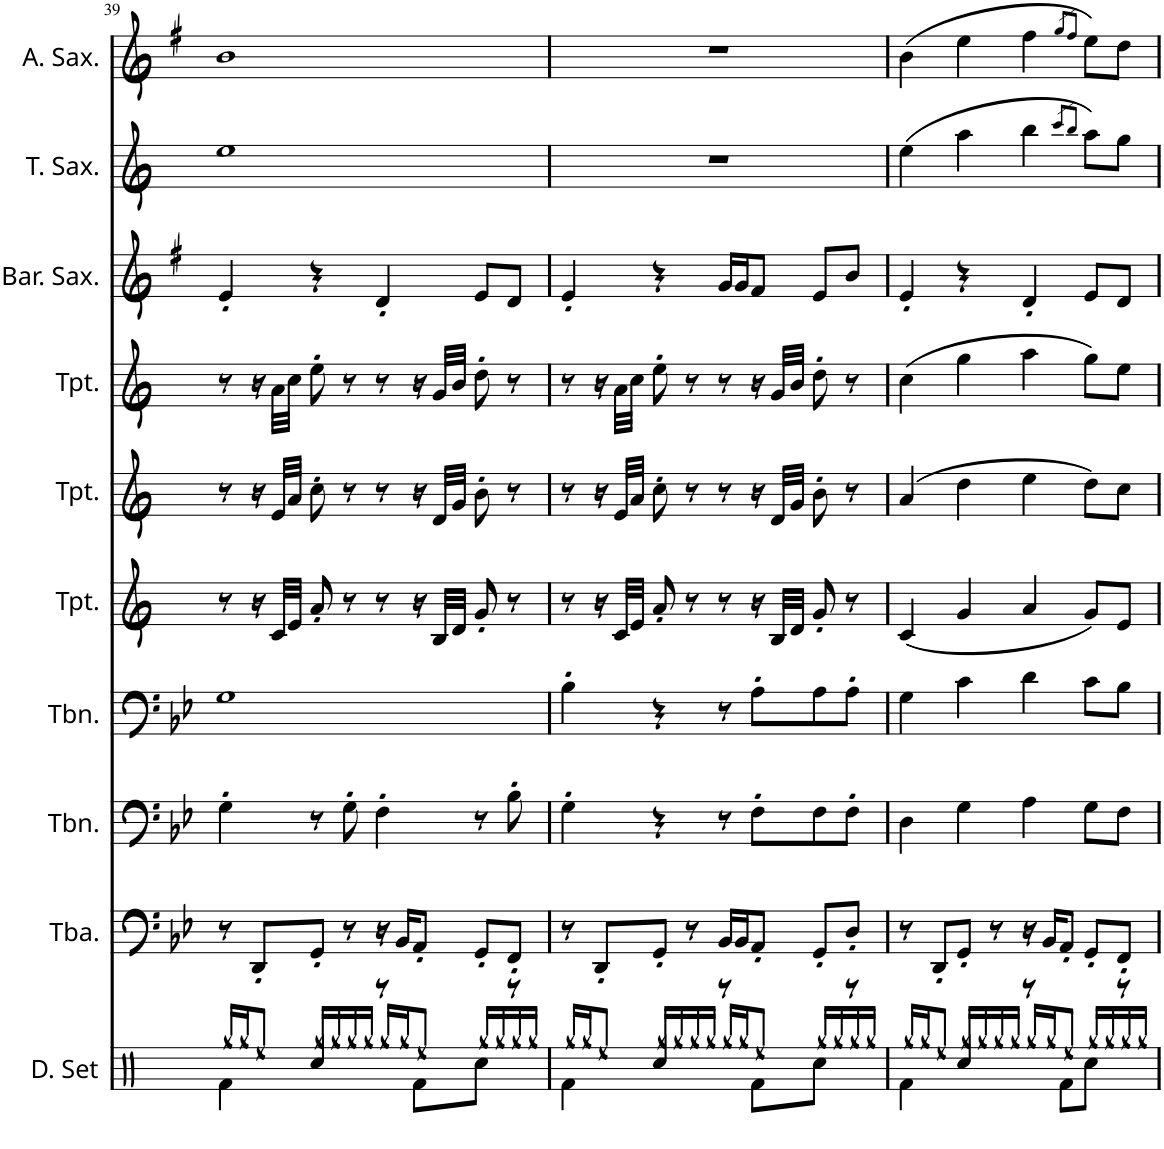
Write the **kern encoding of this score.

**kern	**kern	**kern	**kern	**kern	**kern	**kern	**kern	**kern	**kern
*part10	*part9	*part8	*part7	*part6	*part5	*part4	*part3	*part2	*part1
*staff10	*staff9	*staff8	*staff7	*staff6	*staff5	*staff4	*staff3	*staff2	*staff1
*I"Drumset	*I"Tuba	*I"Trombone	*I"Trombone	*I"Trumpet	*I"Trumpet	*I"Trumpet	*I"Baritone Saxophone	*I"Tenor Saxophone	*I"Alto Saxophone
*I'D. Set	*I'Tba.	*I'Tbn.	*I'Tbn.	*I'Tpt.	*I'Tpt.	*I'Tpt.	*I'Bar. Sax.	*I'T. Sax.	*I'A. Sax.
!!LO:PB:g=z
*clefX	*clefF4	*clefF4	*clefF4	*clefG2	*clefG2	*clefG2	*clefG2	*clefG2	*clefG2
*	*	*	*	*Trd1c2	*Trd1c2	*Trd1c2	*Trd12c21	*Trd8c14	*Trd5c9
*k[]	*k[b-e-]	*k[b-e-]	*k[b-e-]	*k[]	*k[]	*k[]	*k[f#]	*k[]	*k[f#]
*M4/4	*M4/4	*M4/4	*M4/4	*M4/4	*M4/4	*M4/4	*M4/4	*M4/4	*M4/4
=39	=39	=39	=39	=39	=39	=39	=39	=39	=39
*^	*	*	*	*	*	*	*	*	*
4Rf\	16Rgg/LL	8r	4G'\	1G	8r	8r	8r	4e'/	1ee	1b
.	16Rgg/J	.	.	.	.	.	.	.	.	.
.	8Ree/J	8DD'/L	.	.	16r	16r	16r	.	.	.
.	.	.	.	.	32c/LLL	32e/LLL	32a\LLL	.	.	.
.	.	.	.	.	32e/JJJ	32a/JJJ	32cc\JJJ	.	.	.
4Rcc/	16Rgg/LL	8GG'/J	8r	.	8a'/	8cc'\	8ee'\	4r	.	.
.	16Rgg/	.	.	.	.	.	.	.	.	.
.	16Rgg/	8r	8G'\	.	8r	8r	8r	.	.	.
.	16Rgg/JJ	.	.	.	.	.	.	.	.	.
8r	16Rgg/LL	16r	4F'\	.	8r	8r	8r	4d'/	.	.
.	16Rgg/J	16BB-/KL	.	.	.	.	.	.	.	.
8Rf\L	8Ree/J	8AA'/J	.	.	16r	16r	16r	.	.	.
.	.	.	.	.	32B/LLL	32d/LLL	32g/LLL	.	.	.
.	.	.	.	.	32d/JJJ	32g/JJJ	32b/JJJ	.	.	.
8Rcc\J	16Rgg/LL	8GG'/L	8r	.	8g'/	8b'\	8dd'\	8e/L	.	.
.	16Rgg/	.	.	.	.	.	.	.	.	.
8r	16Rgg/	8FF'/J	8B-'\	.	8r	8r	8r	8d/J	.	.
.	16Rgg/JJ	.	.	.	.	.	.	.	.	.
=40	=40	=40	=40	=40	=40	=40	=40	=40	=40	=40
4Rf\	16Rgg/LL	8r	4G'\	4B-'\	8r	8r	8r	4e'/	1r	1r
.	16Rgg/J	.	.	.	.	.	.	.	.	.
.	8Ree/J	8DD'/L	.	.	16r	16r	16r	.	.	.
.	.	.	.	.	32c/LLL	32e/LLL	32a\LLL	.	.	.
.	.	.	.	.	32e/JJJ	32a/JJJ	32cc\JJJ	.	.	.
4Rcc/	16Rgg/LL	8GG'/J	4r	4r	8a'/	8cc'\	8ee'\	4r	.	.
.	16Rgg/	.	.	.	.	.	.	.	.	.
.	16Rgg/	8r	.	.	8r	8r	8r	.	.	.
.	16Rgg/JJ	.	.	.	.	.	.	.	.	.
8r	16Rgg/LL	16BB-/LL	8r	8r	8r	8r	8r	16g/LL	.	.
.	16Rgg/J	16BB-/J	.	.	.	.	.	16g/J	.	.
8Rf\L	8Ree/J	8AA'/J	8F'\L	8A'\L	16r	16r	16r	8f#/J	.	.
.	.	.	.	.	32B/LLL	32d/LLL	32g/LLL	.	.	.
.	.	.	.	.	32d/JJJ	32g/JJJ	32b/JJJ	.	.	.
8Rcc\J	16Rgg/LL	8GG'/L	8F\	8A\	8g'/	8b'\	8dd'\	8e/L	.	.
.	16Rgg/	.	.	.	.	.	.	.	.	.
8r	16Rgg/	8D'/J	8F'\J	8A'\J	8r	8r	8r	8b/J	.	.
.	16Rgg/JJ	.	.	.	.	.	.	.	.	.
=41	=41	=41	=41	=41	=41	=41	=41	=41	=41	=41
4Rf\	16Rgg/LL	8r	4D\	4G\	(4c/	(4a/	(4cc\	4e'/	(4ee\	(4b\
.	16Rgg/J	.	.	.	.	.	.	.	.	.
.	8Ree/J	8DD'/L	.	.	.	.	.	.	.	.
4Rcc/	16Rgg/LL	8GG'/J	4G\	4c\	4g/	4dd\	4gg\	4r	4aa\	4ee\
.	16Rgg/	.	.	.	.	.	.	.	.	.
.	16Rgg/	8r	.	.	.	.	.	.	.	.
.	16Rgg/JJ	.	.	.	.	.	.	.	.	.
8r	16Rgg/LL	16r	4A\	4d\	4a/	4ee\	4aa\	4d'/	4bb\	4ff#\
.	16Rgg/J	16BB-/KL	.	.	.	.	.	.	.	.
8Rf\L	8Ree/J	8AA'/J	.	.	.	.	.	.	.	.
.	.	.	.	.	.	.	.	.	8qccc/L	8qgg/L
.	.	.	.	.	.	.	.	.	8qbb/J	8qff#/J
8Rcc\J	16Rgg/LL	8GG'/L	8G\L	8c\L	8g/L)	8dd\L)	8gg\L)	8e/L	8aa\L)	8ee\L)
.	16Rgg/	.	.	.	.	.	.	.	.	.
8r	16Rgg/	8FF'/J	8F\J	8B-\J	8e/J	8cc\J	8ee\J	8d/J	8gg\J	8dd\J
.	16Rgg/JJ	.	.	.	.	.	.	.	.	.
*v	*v	*	*	*	*	*	*	*	*	*
=	=	=	=	=	=	=	=	=	=
*-	*-	*-	*-	*-	*-	*-	*-	*-	*-
